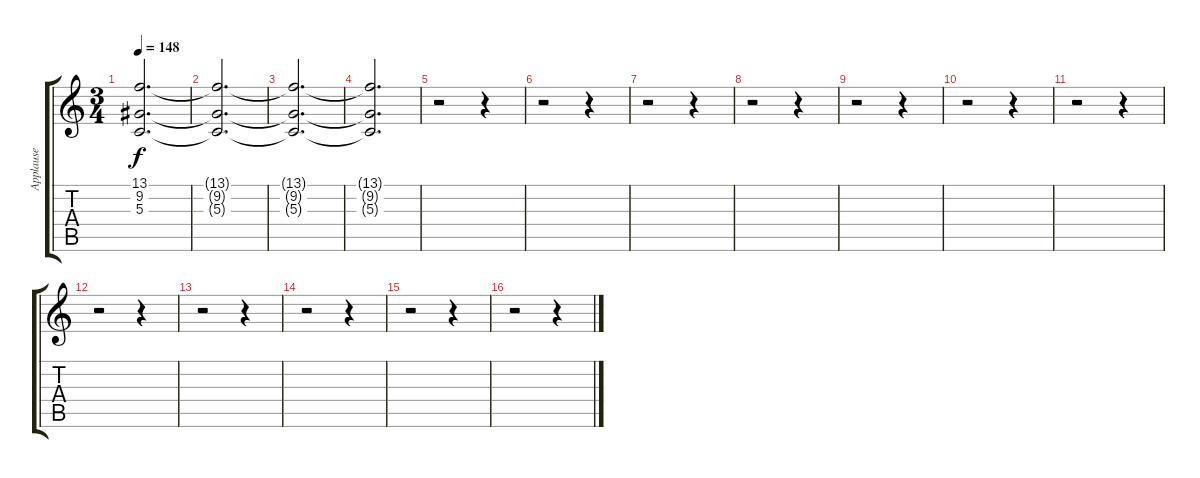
\track ("Applause" "Applause") {instrument applause}
\staff {score tabs}
\tuning (E4 B3 G3 D3 A2 E2) {hide}
\ts (3 4)
\tempo 148
\clef g2
\ks c
(13.1{t} 9.2{t} 5.3{t}).2{d dy f} |
(13.1{t} 9.2{t} 5.3{t}).2{d} |
(13.1{t} 9.2{t} 5.3{t}).2{d} |
(13.1{t} 9.2{t} 5.3{t}).2{d} |
r.2 r.4 |
r.2 r.4 |
r.2 r.4 |
r.2 r.4 |
r.2 r.4 |
r.2 r.4 |
r.2 r.4 |
r.2 r.4 |
r.2 r.4 |
r.2 r.4 |
r.2 r.4 |
r.2 r.4
